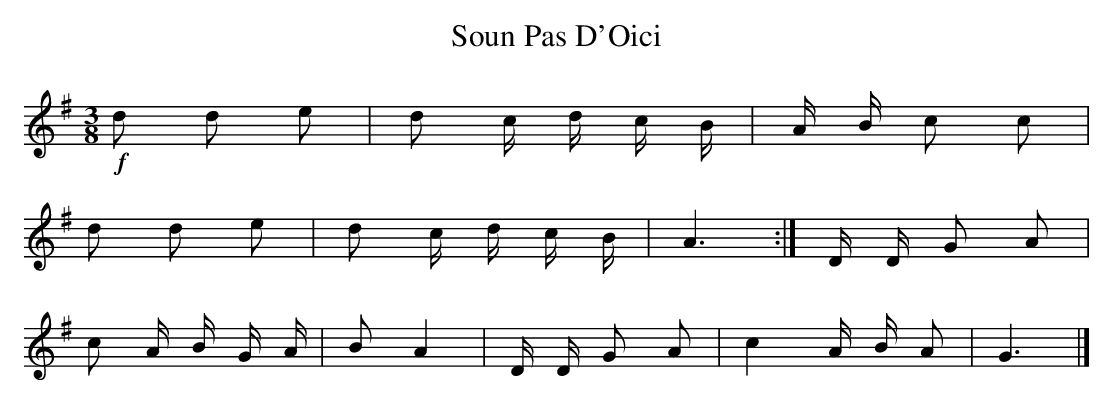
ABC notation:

X:1
T:Soun Pas D'Oici
M:3/8
L:1/8
K:G
!f! d d e | d c/ d/ c/ B/ | A/ B/ c c |
d d e | d c/ d/ c/ B/ | A3 :| D/ D/ G A |
c A/ B/ G/ A/ | B A2 | D/ D/ G A | c2 A/ B/ A | G3 |]
